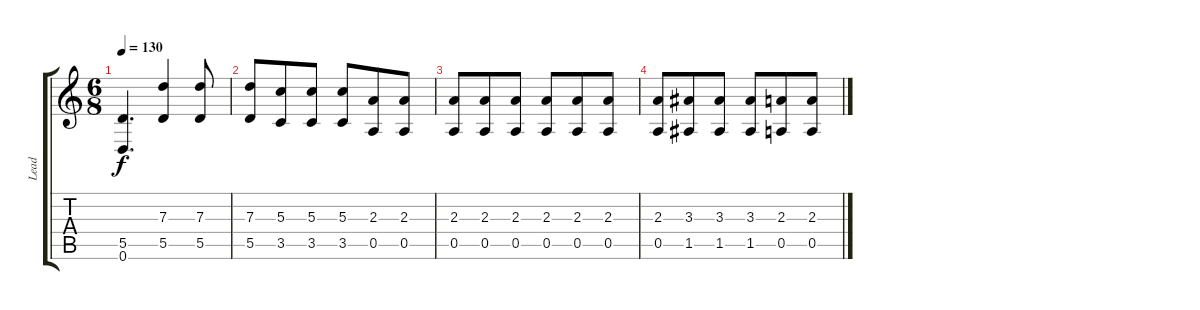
\track ("Lead" "Lead") {instrument overdrivenguitar}
\staff {score tabs}
\tuning (E4 B3 G3 D3 A2 D2) {hide}
\ts (6 8)
\tempo 130
\clef g2
\ks c
(5.5 0.6).4{d dy f} (7.3 5.5).4 (7.3 5.5).8 |
(7.3 5.5).8 (5.3 3.5).8 (5.3 3.5).8 (5.3 3.5).8 (2.3 0.5).8 (2.3 0.5).8 |
(2.3 0.5).8 (2.3 0.5).8 (2.3 0.5).8 (2.3 0.5).8 (2.3 0.5).8 (2.3 0.5).8 |
(2.3 0.5).8 (3.3 1.5).8 (3.3 1.5).8 (3.3 1.5).8 (2.3 0.5).8 (2.3 0.5).8
